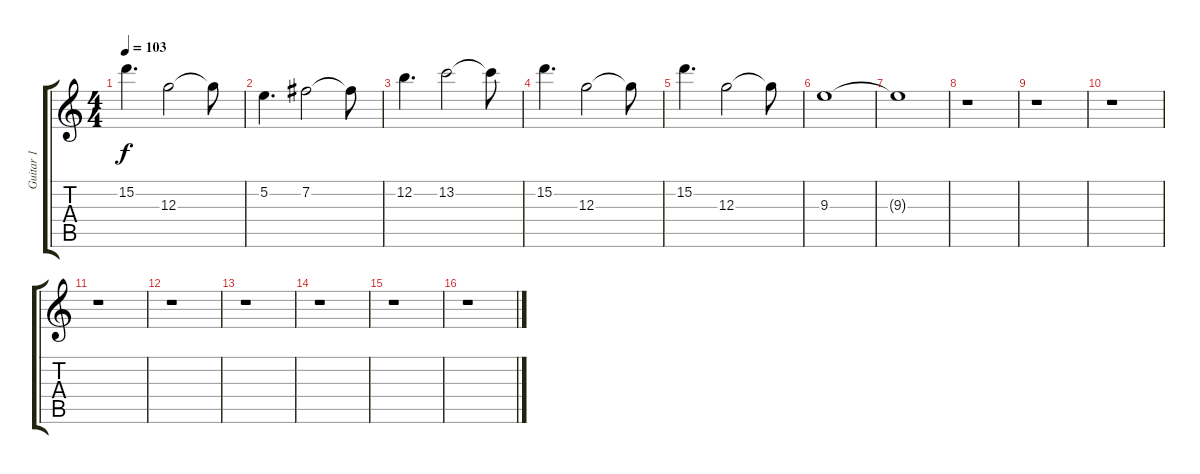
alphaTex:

\track ("Guitar 1" "Guitar 1") {instrument distortionguitar}
\staff {score tabs}
\tuning (E4 B3 G3 D3 A2 D2) {hide}
\ts (4 4)
\tempo 103
\clef g2
\ks c
15.2.4{d dy f} 12.3.2 12.3{t}.8 |
5.2.4{d} 7.2.2 7.2{t}.8 |
12.2.4{d} 13.2.2 13.2{t}.8 |
15.2.4{d} 12.3.2 12.3{t}.8 |
15.2.4{d} 12.3.2 12.3{t}.8 |
9.3.1{volume 0} |
9.3{t}.1 |
r.1 |
r.1 |
r.1 |
r.1 |
r.1 |
r.1 |
r.1 |
r.1 |
r.1
